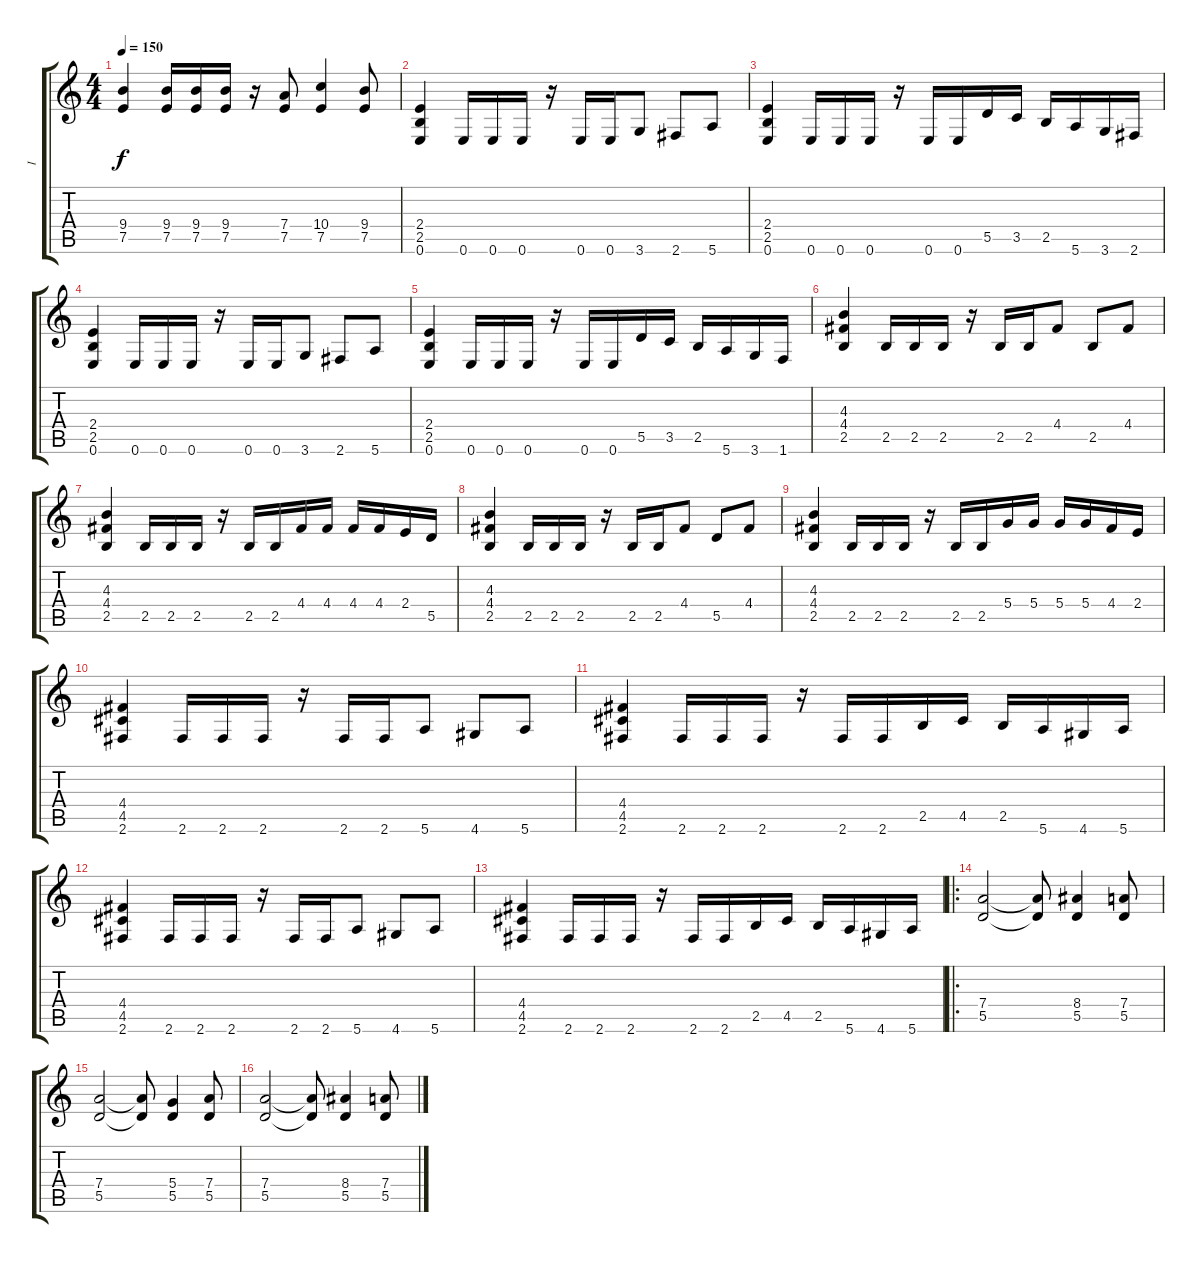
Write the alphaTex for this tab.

\track ("I" "I") {instrument distortionguitar}
\staff {score tabs}
\tuning (E4 B3 G3 D3 A2 E2) {hide}
\ts (4 4)
\tempo 150
\clef g2
\ks c
(9.4 7.5).4{dy f} (9.4 7.5).16 (9.4 7.5).16 (9.4 7.5).16 r.16 (7.4 7.5).8 (10.4 7.5).4 (9.4 7.5).8 |
(2.4 2.5 0.6).4 0.6.16 0.6.16 0.6.16 r.16 0.6.16 0.6.16 3.6.8 2.6.8 5.6.8 |
(2.4 2.5 0.6).4 0.6.16 0.6.16 0.6.16 r.16 0.6.16 0.6.16 5.5.16 3.5.16 2.5.16 5.6.16 3.6.16 2.6.16 |
(2.4 2.5 0.6).4 0.6.16 0.6.16 0.6.16 r.16 0.6.16 0.6.16 3.6.8 2.6.8 5.6.8 |
(2.4 2.5 0.6).4 0.6.16 0.6.16 0.6.16 r.16 0.6.16 0.6.16 5.5.16 3.5.16 2.5.16 5.6.16 3.6.16 1.6.16 |
(4.3 4.4 2.5).4 2.5.16 2.5.16 2.5.16 r.16 2.5.16 2.5.16 4.4.8 2.5.8 4.4.8 |
(4.3 4.4 2.5).4 2.5.16 2.5.16 2.5.16 r.16 2.5.16 2.5.16 4.4.16 4.4.16 4.4.16 4.4.16 2.4.16 5.5.16 |
(4.3 4.4 2.5).4 2.5.16 2.5.16 2.5.16 r.16 2.5.16 2.5.16 4.4.8 5.5.8 4.4.8 |
(4.3 4.4 2.5).4 2.5.16 2.5.16 2.5.16 r.16 2.5.16 2.5.16 5.4.16 5.4.16 5.4.16 5.4.16 4.4.16 2.4.16 |
(4.4 4.5 2.6).4 2.6.16 2.6.16 2.6.16 r.16 2.6.16 2.6.16 5.6.8 4.6.8 5.6.8 |
(4.4 4.5 2.6).4 2.6.16 2.6.16 2.6.16 r.16 2.6.16 2.6.16 2.5.16 4.5.16 2.5.16 5.6.16 4.6.16 5.6.16 |
(4.4 4.5 2.6).4 2.6.16 2.6.16 2.6.16 r.16 2.6.16 2.6.16 5.6.8 4.6.8 5.6.8 |
(4.4 4.5 2.6).4 2.6.16 2.6.16 2.6.16 r.16 2.6.16 2.6.16 2.5.16 4.5.16 2.5.16 5.6.16 4.6.16 5.6.16 |
\ro
(7.4 5.5).2 (7.4{t} 5.5{t}).8 (8.4 5.5).4 (7.4 5.5).8 |
(7.4 5.5).2 (7.4{t} 5.5{t}).8 (5.4 5.5).4 (7.4 5.5).8 |
(7.4 5.5).2 (7.4{t} 5.5{t}).8 (8.4 5.5).4 (7.4 5.5).8
